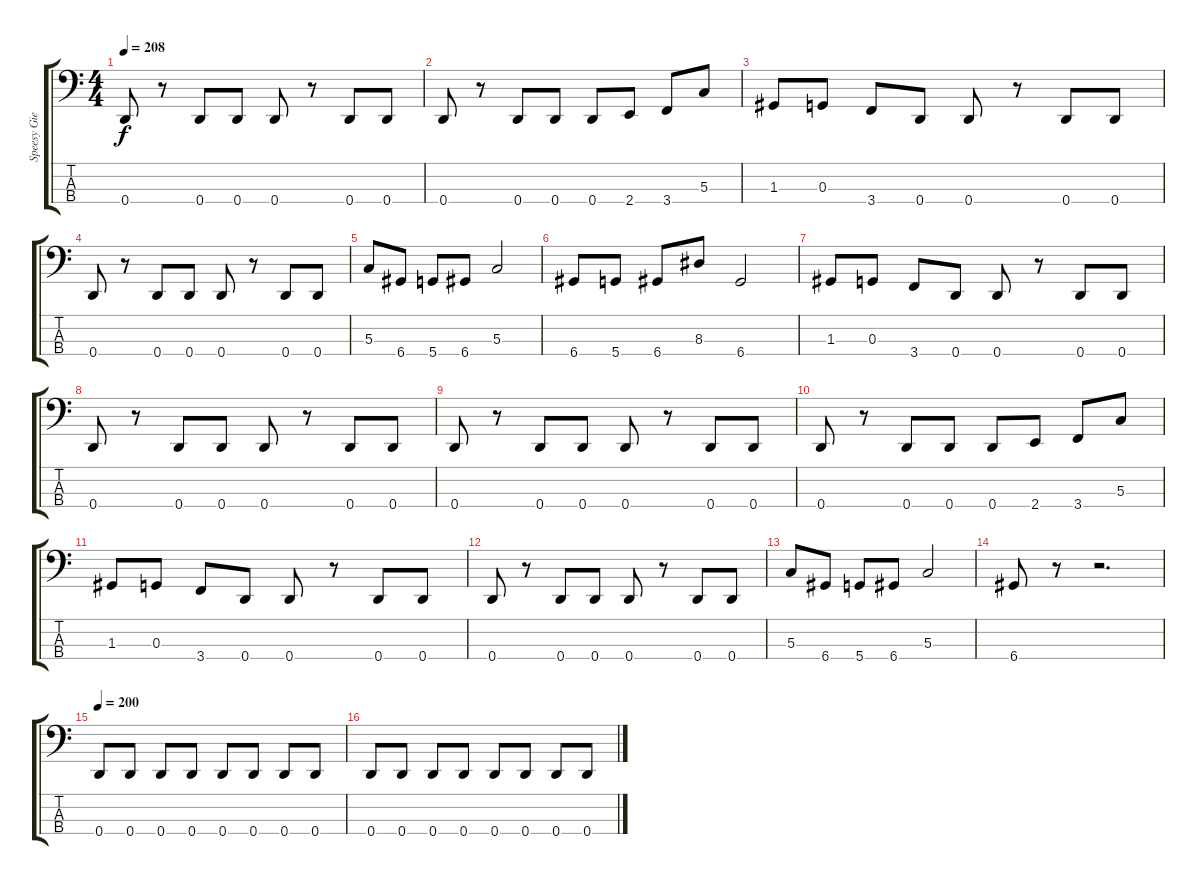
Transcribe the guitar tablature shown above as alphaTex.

\track ("Speesy Giesler" "Speesy Gie") {instrument electricbassfinger}
\staff {score tabs}
\tuning (F2 C2 G1 D1) {hide}
\ts (4 4)
\tempo 208
\clef f4
\ks c
0.4.8{dy f} r.8 0.4.8 0.4.8 0.4.8 r.8 0.4.8 0.4.8 |
0.4.8 r.8 0.4.8 0.4.8 0.4.8 2.4.8 3.4.8 5.3.8 |
1.3.8 0.3.8 3.4.8 0.4.8 0.4.8 r.8 0.4.8 0.4.8 |
0.4.8 r.8 0.4.8 0.4.8 0.4.8 r.8 0.4.8 0.4.8 |
5.3.8 6.4.8 5.4.8 6.4.8 5.3.2 |
6.4.8 5.4.8 6.4.8 8.3.8 6.4.2 |
1.3.8 0.3.8 3.4.8 0.4.8 0.4.8 r.8 0.4.8 0.4.8 |
0.4.8 r.8 0.4.8 0.4.8 0.4.8 r.8 0.4.8 0.4.8 |
0.4.8 r.8 0.4.8 0.4.8 0.4.8 r.8 0.4.8 0.4.8 |
0.4.8 r.8 0.4.8 0.4.8 0.4.8 2.4.8 3.4.8 5.3.8 |
1.3.8 0.3.8 3.4.8 0.4.8 0.4.8 r.8 0.4.8 0.4.8 |
0.4.8 r.8 0.4.8 0.4.8 0.4.8 r.8 0.4.8 0.4.8 |
5.3.8 6.4.8 5.4.8 6.4.8 5.3.2 |
6.4.8 r.8 r.2{d} |
\tempo 200
0.4.8 0.4.8 0.4.8 0.4.8 0.4.8 0.4.8 0.4.8 0.4.8 |
0.4.8 0.4.8 0.4.8 0.4.8 0.4.8 0.4.8 0.4.8 0.4.8
